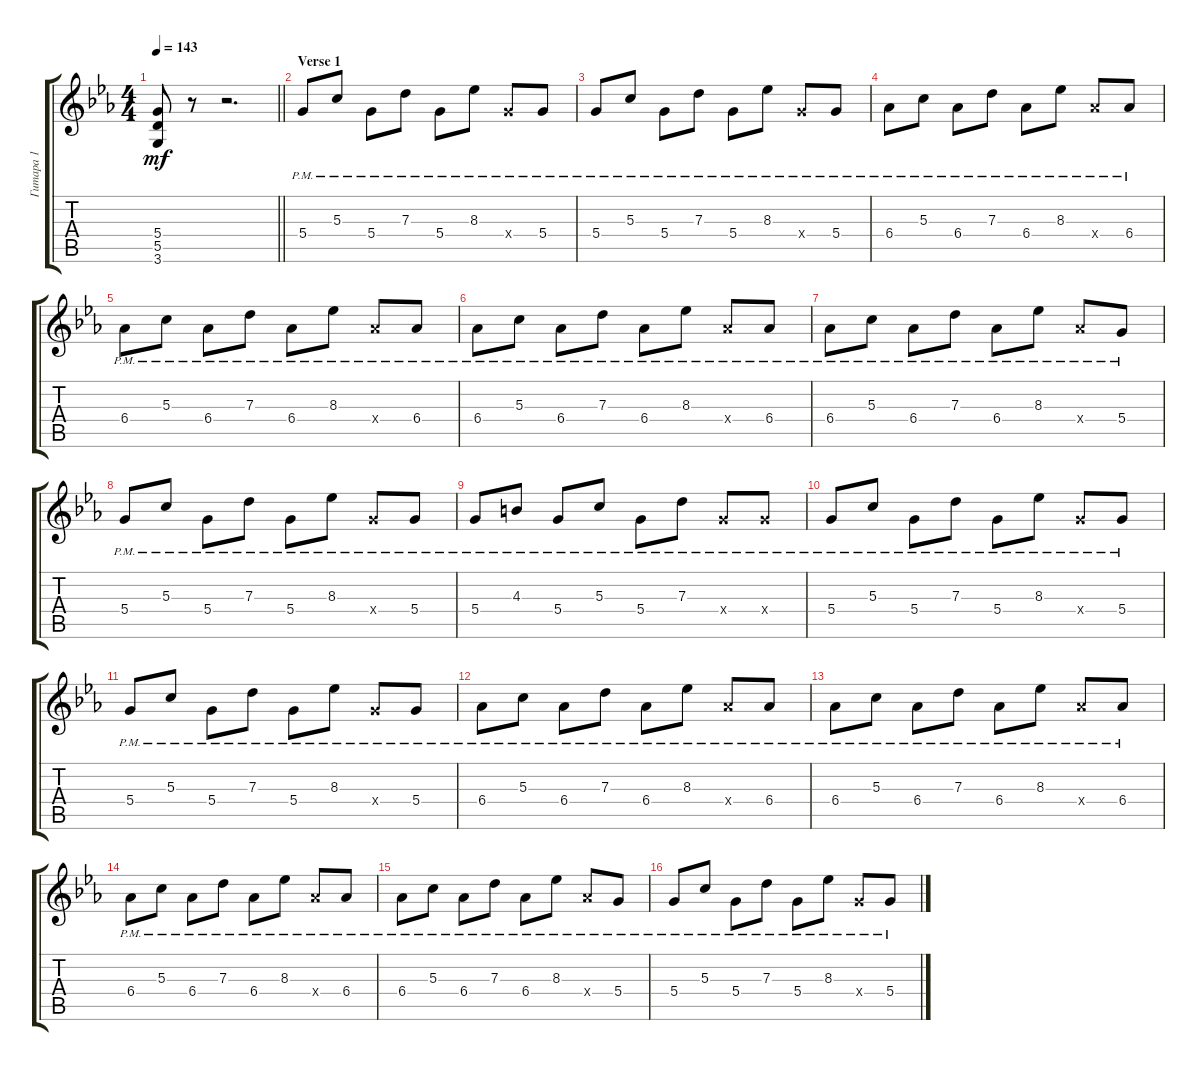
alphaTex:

\track ("Гитара 1" "Гитара 1") {instrument distortionguitar}
\staff {score tabs}
\tuning (E4 B3 G3 D3 A2 E2) {hide}
\ts (4 4)
\tempo 143
\clef g2
\barLineRight lightlight
\ks cminor
(5.4 5.5 3.6).8{dy mf} r.8 r.2{d} |
\section ("" "Verse 1")
5.4{pm}.8 5.3{pm}.8 5.4{pm}.8 7.3{pm}.8 5.4{pm}.8 8.3{pm}.8 5.4{pm x}.8 5.4{pm}.8 |
5.4{pm}.8 5.3{pm}.8 5.4{pm}.8 7.3{pm}.8 5.4{pm}.8 8.3{pm}.8 5.4{pm x}.8 5.4{pm}.8 |
6.4{pm}.8 5.3{pm}.8 6.4{pm}.8 7.3{pm}.8 6.4{pm}.8 8.3{pm}.8 6.4{pm x}.8 6.4{pm}.8 |
6.4{pm}.8 5.3{pm}.8 6.4{pm}.8 7.3{pm}.8 6.4{pm}.8 8.3{pm}.8 6.4{pm x}.8 6.4{pm}.8 |
6.4{pm}.8 5.3{pm}.8 6.4{pm}.8 7.3{pm}.8 6.4{pm}.8 8.3{pm}.8 6.4{pm x}.8 6.4{pm}.8 |
6.4{pm}.8 5.3{pm}.8 6.4{pm}.8 7.3{pm}.8 6.4{pm}.8 8.3{pm}.8 6.4{pm x}.8 5.4{pm}.8 |
5.4{pm}.8 5.3{pm}.8 5.4{pm}.8 7.3{pm}.8 5.4{pm}.8 8.3{pm}.8 5.4{pm x}.8 5.4{pm}.8 |
5.4{pm}.8 4.3{pm}.8 5.4{pm}.8 5.3{pm}.8 5.4{pm}.8 7.3{pm}.8 5.4{pm x}.8 5.4{pm x}.8 |
5.4{pm}.8 5.3{pm}.8 5.4{pm}.8 7.3{pm}.8 5.4{pm}.8 8.3{pm}.8 5.4{pm x}.8 5.4{pm}.8 |
5.4{pm}.8 5.3{pm}.8 5.4{pm}.8 7.3{pm}.8 5.4{pm}.8 8.3{pm}.8 5.4{pm x}.8 5.4{pm}.8 |
6.4{pm}.8 5.3{pm}.8 6.4{pm}.8 7.3{pm}.8 6.4{pm}.8 8.3{pm}.8 6.4{pm x}.8 6.4{pm}.8 |
6.4{pm}.8 5.3{pm}.8 6.4{pm}.8 7.3{pm}.8 6.4{pm}.8 8.3{pm}.8 6.4{pm x}.8 6.4{pm}.8 |
6.4{pm}.8 5.3{pm}.8 6.4{pm}.8 7.3{pm}.8 6.4{pm}.8 8.3{pm}.8 6.4{pm x}.8 6.4{pm}.8 |
6.4{pm}.8 5.3{pm}.8 6.4{pm}.8 7.3{pm}.8 6.4{pm}.8 8.3{pm}.8 6.4{pm x}.8 5.4{pm}.8 |
5.4{pm}.8 5.3{pm}.8 5.4{pm}.8 7.3{pm}.8 5.4{pm}.8 8.3{pm}.8 5.4{pm x}.8 5.4{pm}.8
